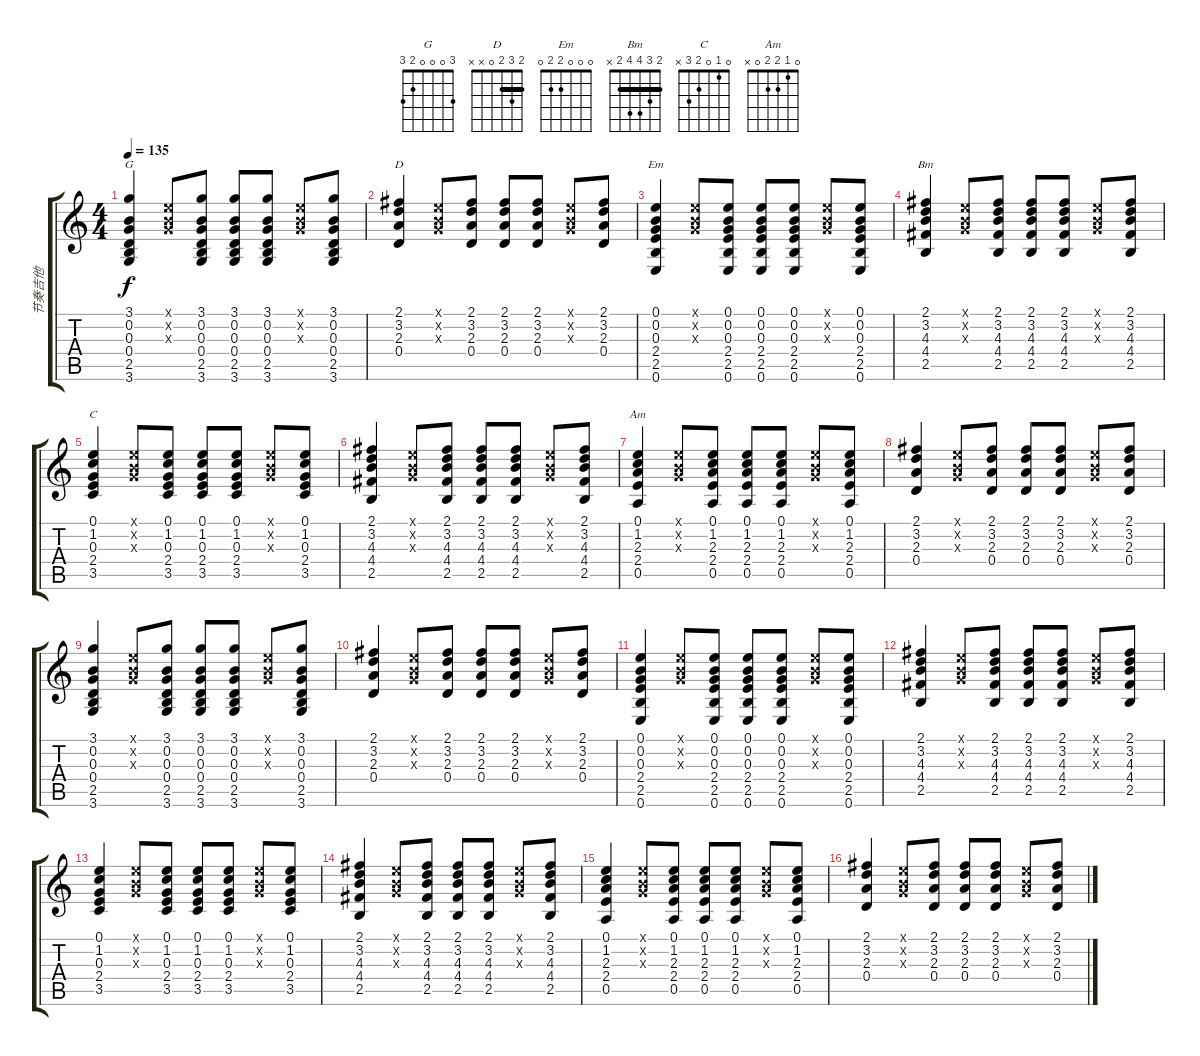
\track ("节奏吉他" "节奏吉他") {instrument acousticguitarsteel}
\staff {score tabs}
\tuning (E4 B3 G3 D3 A2 E2) {hide}
\chord ("G" 3 0 0 0 2 3)
\chord ("D" 2 3 2 0 x x) {barre 2}
\chord ("Em" 0 0 0 2 2 0)
\chord ("Bm" 2 3 4 4 2 x) {barre 2}
\chord ("C" 0 1 0 2 3 x)
\chord ("Am" 0 1 2 2 0 x)
\ts (4 4)
\tempo 135
\clef g2
\ks c
(3.1 0.2 0.3 0.4 2.5 3.6).4{ch "G" dy f} (0.1{x} 0.2{x} 0.3{x}).8 (3.1 0.2 0.3 0.4 2.5 3.6).8 (3.1 0.2 0.3 0.4 2.5 3.6).8 (3.1 0.2 0.3 0.4 2.5 3.6).8 (0.1{x} 0.2{x} 0.3{x}).8 (3.1 0.2 0.3 0.4 2.5 3.6).8 |
(2.1 3.2 2.3 0.4).4{ch "D"} (0.1{x} 0.2{x} 0.3{x}).8 (2.1 3.2 2.3 0.4).8 (2.1 3.2 2.3 0.4).8 (2.1 3.2 2.3 0.4).8 (0.1{x} 0.2{x} 0.3{x}).8 (2.1 3.2 2.3 0.4).8 |
(0.1 0.2 0.3 2.4 2.5 0.6).4{ch "Em"} (0.1{x} 0.2{x} 0.3{x}).8 (0.1 0.2 0.3 2.4 2.5 0.6).8 (0.1 0.2 0.3 2.4 2.5 0.6).8 (0.1 0.2 0.3 2.4 2.5 0.6).8 (0.1{x} 0.2{x} 0.3{x}).8 (0.1 0.2 0.3 2.4 2.5 0.6).8 |
(2.1 3.2 4.3 4.4 2.5).4{ch "Bm"} (0.1{x} 0.2{x} 0.3{x}).8 (2.1 3.2 4.3 4.4 2.5).8 (2.1 3.2 4.3 4.4 2.5).8 (2.1 3.2 4.3 4.4 2.5).8 (0.1{x} 0.2{x} 0.3{x}).8 (2.1 3.2 4.3 4.4 2.5).8 |
(0.1 1.2 0.3 2.4 3.5).4{ch "C"} (0.1{x} 0.2{x} 0.3{x}).8 (0.1 1.2 0.3 2.4 3.5).8 (0.1 1.2 0.3 2.4 3.5).8 (0.1 1.2 0.3 2.4 3.5).8 (0.1{x} 0.2{x} 0.3{x}).8 (0.1 1.2 0.3 2.4 3.5).8 |
(2.1 3.2 4.3 4.4 2.5).4 (0.1{x} 0.2{x} 0.3{x}).8 (2.1 3.2 4.3 4.4 2.5).8 (2.1 3.2 4.3 4.4 2.5).8 (2.1 3.2 4.3 4.4 2.5).8 (0.1{x} 0.2{x} 0.3{x}).8 (2.1 3.2 4.3 4.4 2.5).8 |
(0.1 1.2 2.3 2.4 0.5).4{ch "Am"} (0.1{x} 0.2{x} 0.3{x}).8 (0.1 1.2 2.3 2.4 0.5).8 (0.1 1.2 2.3 2.4 0.5).8 (0.1 1.2 2.3 2.4 0.5).8 (0.1{x} 0.2{x} 0.3{x}).8 (0.1 1.2 2.3 2.4 0.5).8 |
(2.1 3.2 2.3 0.4).4 (0.1{x} 0.2{x} 0.3{x}).8 (2.1 3.2 2.3 0.4).8 (2.1 3.2 2.3 0.4).8 (2.1 3.2 2.3 0.4).8 (0.1{x} 0.2{x} 0.3{x}).8 (2.1 3.2 2.3 0.4).8 |
(3.1 0.2 0.3 0.4 2.5 3.6).4 (0.1{x} 0.2{x} 0.3{x}).8 (3.1 0.2 0.3 0.4 2.5 3.6).8 (3.1 0.2 0.3 0.4 2.5 3.6).8 (3.1 0.2 0.3 0.4 2.5 3.6).8 (0.1{x} 0.2{x} 0.3{x}).8 (3.1 0.2 0.3 0.4 2.5 3.6).8 |
(2.1 3.2 2.3 0.4).4 (0.1{x} 0.2{x} 0.3{x}).8 (2.1 3.2 2.3 0.4).8 (2.1 3.2 2.3 0.4).8 (2.1 3.2 2.3 0.4).8 (0.1{x} 0.2{x} 0.3{x}).8 (2.1 3.2 2.3 0.4).8 |
(0.1 0.2 0.3 2.4 2.5 0.6).4 (0.1{x} 0.2{x} 0.3{x}).8 (0.1 0.2 0.3 2.4 2.5 0.6).8 (0.1 0.2 0.3 2.4 2.5 0.6).8 (0.1 0.2 0.3 2.4 2.5 0.6).8 (0.1{x} 0.2{x} 0.3{x}).8 (0.1 0.2 0.3 2.4 2.5 0.6).8 |
(2.1 3.2 4.3 4.4 2.5).4 (0.1{x} 0.2{x} 0.3{x}).8 (2.1 3.2 4.3 4.4 2.5).8 (2.1 3.2 4.3 4.4 2.5).8 (2.1 3.2 4.3 4.4 2.5).8 (0.1{x} 0.2{x} 0.3{x}).8 (2.1 3.2 4.3 4.4 2.5).8 |
(0.1 1.2 0.3 2.4 3.5).4 (0.1{x} 0.2{x} 0.3{x}).8 (0.1 1.2 0.3 2.4 3.5).8 (0.1 1.2 0.3 2.4 3.5).8 (0.1 1.2 0.3 2.4 3.5).8 (0.1{x} 0.2{x} 0.3{x}).8 (0.1 1.2 0.3 2.4 3.5).8 |
(2.1 3.2 4.3 4.4 2.5).4 (0.1{x} 0.2{x} 0.3{x}).8 (2.1 3.2 4.3 4.4 2.5).8 (2.1 3.2 4.3 4.4 2.5).8 (2.1 3.2 4.3 4.4 2.5).8 (0.1{x} 0.2{x} 0.3{x}).8 (2.1 3.2 4.3 4.4 2.5).8 |
(0.1 1.2 2.3 2.4 0.5).4 (0.1{x} 0.2{x} 0.3{x}).8 (0.1 1.2 2.3 2.4 0.5).8 (0.1 1.2 2.3 2.4 0.5).8 (0.1 1.2 2.3 2.4 0.5).8 (0.1{x} 0.2{x} 0.3{x}).8 (0.1 1.2 2.3 2.4 0.5).8 |
(2.1 3.2 2.3 0.4).4 (0.1{x} 0.2{x} 0.3{x}).8 (2.1 3.2 2.3 0.4).8 (2.1 3.2 2.3 0.4).8 (2.1 3.2 2.3 0.4).8 (0.1{x} 0.2{x} 0.3{x}).8 (2.1 3.2 2.3 0.4).8
